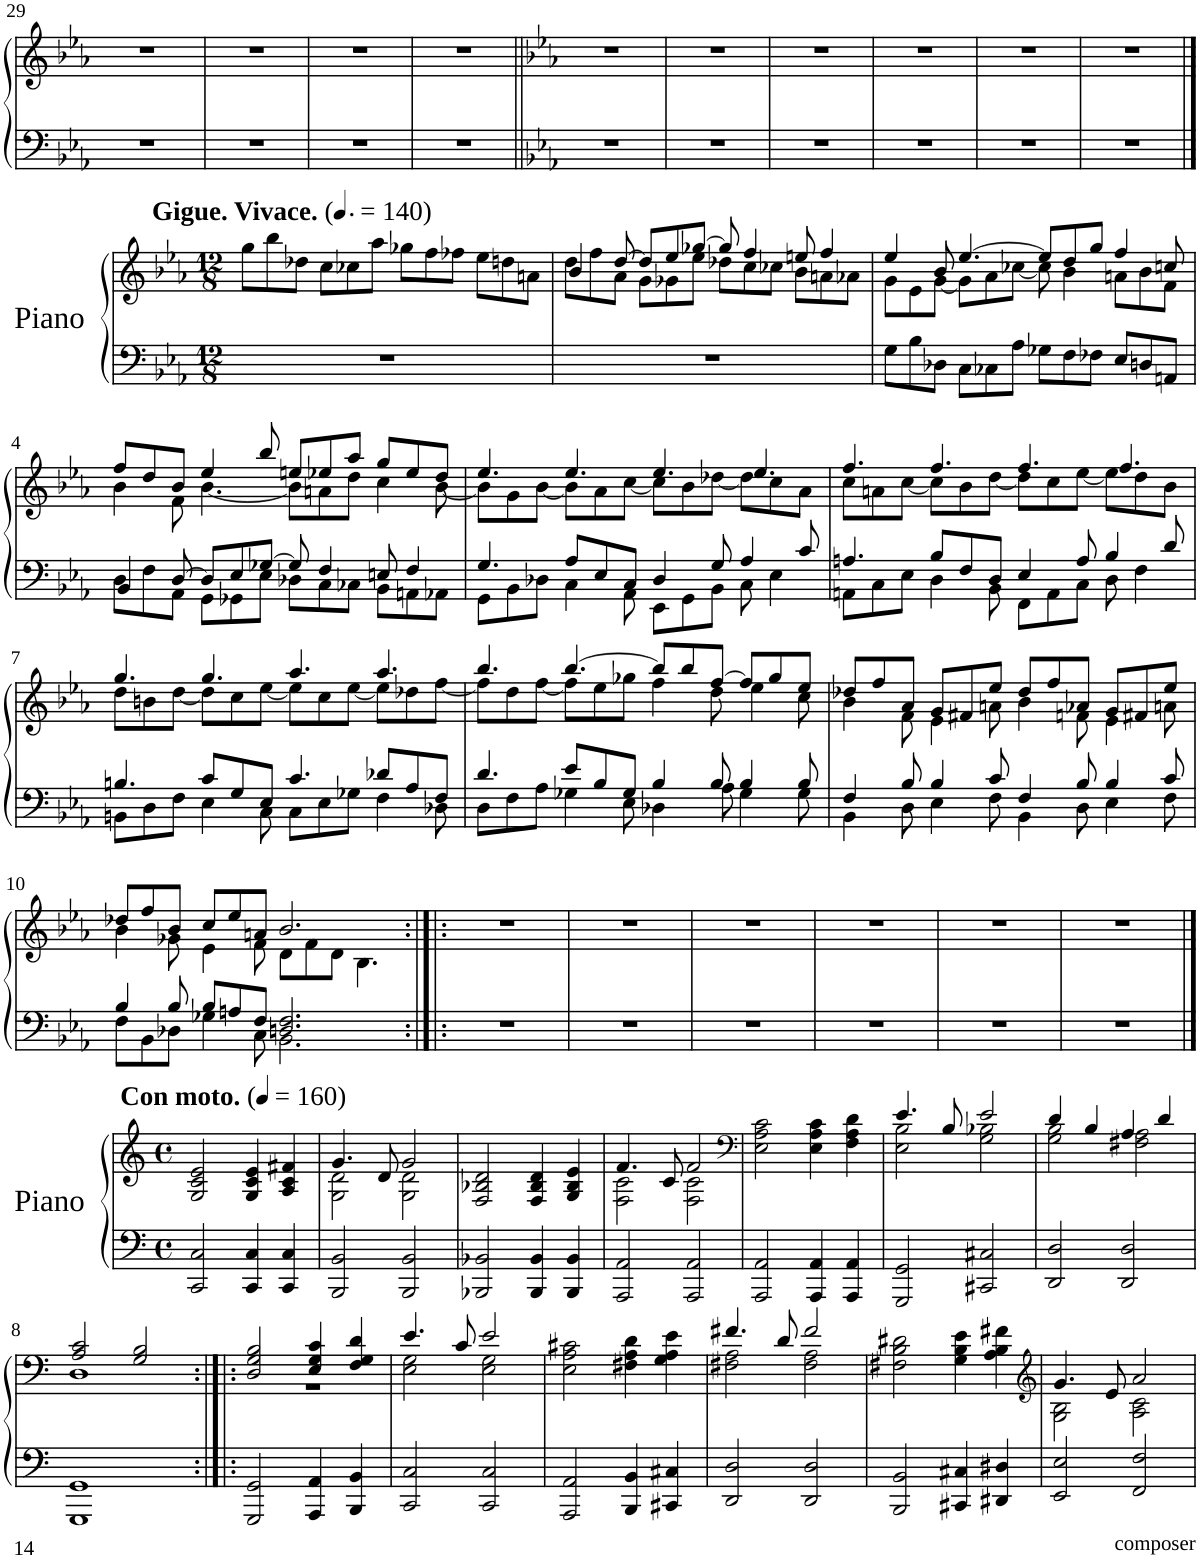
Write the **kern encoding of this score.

**kern	**kern
*part1	*part1
*staff2	*staff1
*I"Piano	*
*I'Pno	*
!!LO:PB:g=z
*clefF4	*clefG2
*k[b-e-a-]	*k[b-e-a-]
*M4/4	*M4/4
*met(c)	*met(c)
=29	=29
1r	1r
=30	=30
1r	1r
=31	=31
1r	1r
=32	=32
1r	1r
=33||	=33||
*k[b-e-a-]	*k[b-e-a-]
1r	1r
=34	=34
1r	1r
=35	=35
1r	1r
=36	=36
1r	1r
=37	=37
1r	1r
=38	=38
1r	1r
!!LO:LB:g=z
==1	==1
*M12/8	*M12/8
*	*MM210
!	!LO:TX:a:B:t=Gigue. Vivace.
1.r	8gg\L
.	8bb-\
.	8dd-X\J
.	8cc\L
.	8cc-X\
.	8aa-\J
.	8gg-X\L
.	8ff\
.	8ff-X\J
.	8ee-\L
.	8ddn\
.	8an\J
=2	=2
*	*^
1.r	4b-/	8dd\L
.	.	8ff\
.	[8dd/	8a-\J
.	8dd/L]	8g\L
.	8ee-/	8g-X\
.	[8gg-X/J	8ee-\J
.	8gg-/]	8dd-X\L
.	4ff/	8cc\
.	.	8cc-X\J
.	8een/	8b-\L
.	4ff/	8an\
.	.	8a-X\J
=3	=3	=3
8G\L	4ee-/	8g\L
8B-\	.	8e-\
8D-X\J	8b-/	[8g\J
8C\L	[4.ee-/	8g\L]
8C-X\	.	8a-\
8A-\J	.	[8cc-X\J
8G-X\L	8ee-/L]	8cc-\]
8F\	8dd/	4b-\
8F-X\J	8gg/J	.
8E-/L	4ff/	8an\L
8Dn/	.	8b-\
8AAn/J	8ccn/	8f\J
!!LO:LB:g=z	!!
=4	=4	=4
*^	*	*
4BB-/	8D\L	8ff/L	4b-\
.	8F\	8dd/	.
[8D/	8AA-\J	8b-/J	8f\
8D/L]	8GG\L	4ee-/	[4.b-\
8E-/	8GG-X\	.	.
[8G-X/J	8E-\J	8bb-/	.
8G-/]	8D-X\L	8een/L	8b-\L]
4F/	8C\	8ee-X/	8an\
.	8C-X\J	8aa-/J	8dd\J
8En/	8BB-\L	8gg/L	4cc\
4F/	8AAn\	8ee-/	.
.	8AA-X\J	8dd/J	[8b-\
=5	=5	=5	=5
4.G/	8GG\L	4.ee-/	8b-\L]
.	8BB-\	.	8g\
.	8D-X\J	.	[8b-\J
8A-/L	4C\	4.ee-/	8b-\L]
8E-/	.	.	8a-\
8C/J	8AA-\	.	[8cc\J
4D-/	8EE-\L	4.ee-/	8cc\L]
.	8GG\	.	8b-\
8G/	8BB-\J	.	[8dd-X\J
4A-/	8C\	4.ee-/	8dd-\L]
.	4E-\	.	8cc\
8c/	.	.	8a-\J
=6	=6	=6	=6
4.An/	8AAn\L	4.ff/	8cc\L
.	8C\	.	8an\
.	8E-\J	.	[8cc\J
8B-/L	4D\	4.ff/	8cc\L]
8F/	.	.	8b-\
8D/J	8BB-\	.	[8dd\J
4E-/	8FF\L	4.ff/	8dd\L]
.	8AA\	.	8cc\
8A/	8C\J	.	[8ee-\J
4B-/	8D\	4.ff/	8ee-\L]
.	4F\	.	8dd\
8d/	.	.	8b-\J
!!LO:LB:g=z	!!
=7	=7	=7	=7
4.Bn/	8BBn\L	4.gg/	8dd\L
.	8D\	.	8bn\
.	8F\J	.	[8dd\J
8c/L	4E-\	4.gg/	8dd\L]
8G/	.	.	8cc\
8E-/J	8C\	.	[8ee-\J
4.c/	8C\L	4.aa-/	8ee-\L]
.	8E-\	.	8cc\
.	8G-X\J	.	[8ee-\J
8d-X/L	4F\	4.aa-/	8ee-\L]
8A-/	.	.	8dd-X\
8F/J	8D-X\	.	[8ff\J
=8	=8	=8	=8
4.d/	8D\L	4.bb-/	8ff\L]
.	8F\	.	8dd\
.	8A-\J	.	[8ff\J
8e-/L	4G-X\	[4.bb-/	8ff\L]
8B-/	.	.	8ee-\
8G-/J	8E-\	.	8gg-X\J
4B-/	4D-X\	8bb-/L]	4ff\
.	.	8bb-/	.
8B-/	8A-\	[8ff/J	8dd\
4B-/	4G-\	8ff/L]	4ee-\
.	.	8gg-/	.
8B-/	8G-\	8ee-/J	8cc\
=9	=9	=9	=9
4F/	4BB-\	8dd-X/L	4b-\
.	.	8ff/	.
8B-/	8D\	8a-/J	8f\
4B-/	4E-\	8g/L	4e-\
.	.	8f#X/	.
8c/	8F\	8ee-/J	8an\
4F/	4BB-\	8dd-/L	4b-\
.	.	8ff/	.
8B-/	8D\	8a-X/J	8fn\
4B-/	4E-\	8g/L	4e-\
.	.	8f#X/	.
8c/	8F\	8ee-/J	8an\
!!LO:LB:g=z	!!
=10	=10	=10	=10
4B-/	8F\L	8dd-X/L	4b-\
.	8BB-\	8ff/	.
8B-/	8D-X\J	8b-/J	8g-X\
8B-/L	4G-X\	8cc/L	4e-\
8An/	.	8ee-/	.
8F/J	8C\	8an/J	8f\
2.Dn/ 2.F/	2.BB-\	2.b-/	8d\L
.	.	.	8f\
.	.	.	8d\J
.	.	.	4.B-\
*v	*v	*	*
*	*v	*v
=11:|!|:	=11:|!|:
1.r	1.r
=12	=12
1.r	1.r
=13	=13
1.r	1.r
=14	=14
1.r	1.r
=15	=15
1.r	1.r
=16	=16
1.r	1.r
!!LO:LB:g=z
==1	==1
*k[]	*k[]
*M4/4	*M4/4
*met(c)	*met(c)
*	*MM160
!	!LO:TX:a:B:t=Con moto.
2CC/ 2C/	2G/ 2c/ 2e/
4CC/ 4C/	4G/ 4c/ 4e/
4CC/ 4C/	4A/ 4c/ 4f#X/
=2	=2
*	*^
2BBB/ 2BB/	4.g/	2G\ 2d\
.	8d/	.
2BBB/ 2BB/	2g/	2G\ 2d\
*	*v	*v
=3	=3
2BBB-X/ 2BB-X/	2F/ 2B-X/ 2d/
4BBB-/ 4BB-/	4F/ 4B-/ 4d/
4BBB-/ 4BB-/	4G/ 4B-/ 4e/
=4	=4
*	*^
2AAA/ 2AA/	4.f/	2F\ 2c\
.	8c/	.
2AAA/ 2AA/	2f/	2F\ 2c\
*	*v	*v
=5	=5
*	*clefF4
2AAA/ 2AA/	2E\ 2A\ 2c\
4AAA/ 4AA/	4E\ 4A\ 4c\
4AAA/ 4AA/	4F\ 4A\ 4d\
=6	=6
*	*^
2GGG/ 2GG/	4.e/	2E\ 2B\
.	8B/	.
2CC#X/ 2C#X/	2e/	2G\ 2B-X\
=7	=7	=7
2DD/ 2D/	4d/	2G\ 2B\
.	4B/	.
2DD/ 2D/	4A/	2F#X\ 2A\
.	4d/	.
!!LO:LB:g=z	!!
=8	=8	=8
1GGG 1GG	2A/ 2c/	1D
.	2G/ 2B/	.
=9:|!|:	=9:|!|:	=9:|!|:
2GGG/ 2GG/	2D/ 2G/ 2B/	1r
4AAA/ 4AA/	4E/ 4G/ 4c/	.
4BBB/ 4BB/	4F/ 4G/ 4d/	.
=10	=10	=10
2CC/ 2C/	4.e/	2E\ 2G\
.	8c/	.
2CC/ 2C/	2e/	2E\ 2G\
*	*v	*v
=11	=11
2AAA/ 2AA/	2E\ 2A\ 2c#X\
4BBB/ 4BB/	4F#X\ 4A\ 4d\
4CC#X/ 4C#X/	4G\ 4A\ 4e\
=12	=12
*	*^
2DD/ 2D/	4.f#X/	2F#X\ 2A\
.	8d/	.
2DD/ 2D/	2f#/	2F#\ 2A\
*	*v	*v
=13	=13
2BBB/ 2BB/	2F#X\ 2B\ 2d#X\
4CC#X/ 4C#X/	4G\ 4B\ 4e\
4DD#X/ 4D#X/	4A\ 4B\ 4f#X\
=14	=14
*	*clefG2
*	*^
2EE/ 2E/	4.g/	2G\ 2B\
.	8e/	.
2FF/ 2F/	2a/	2A\ 2c\
*	*v	*v
=	=
*-	*-
